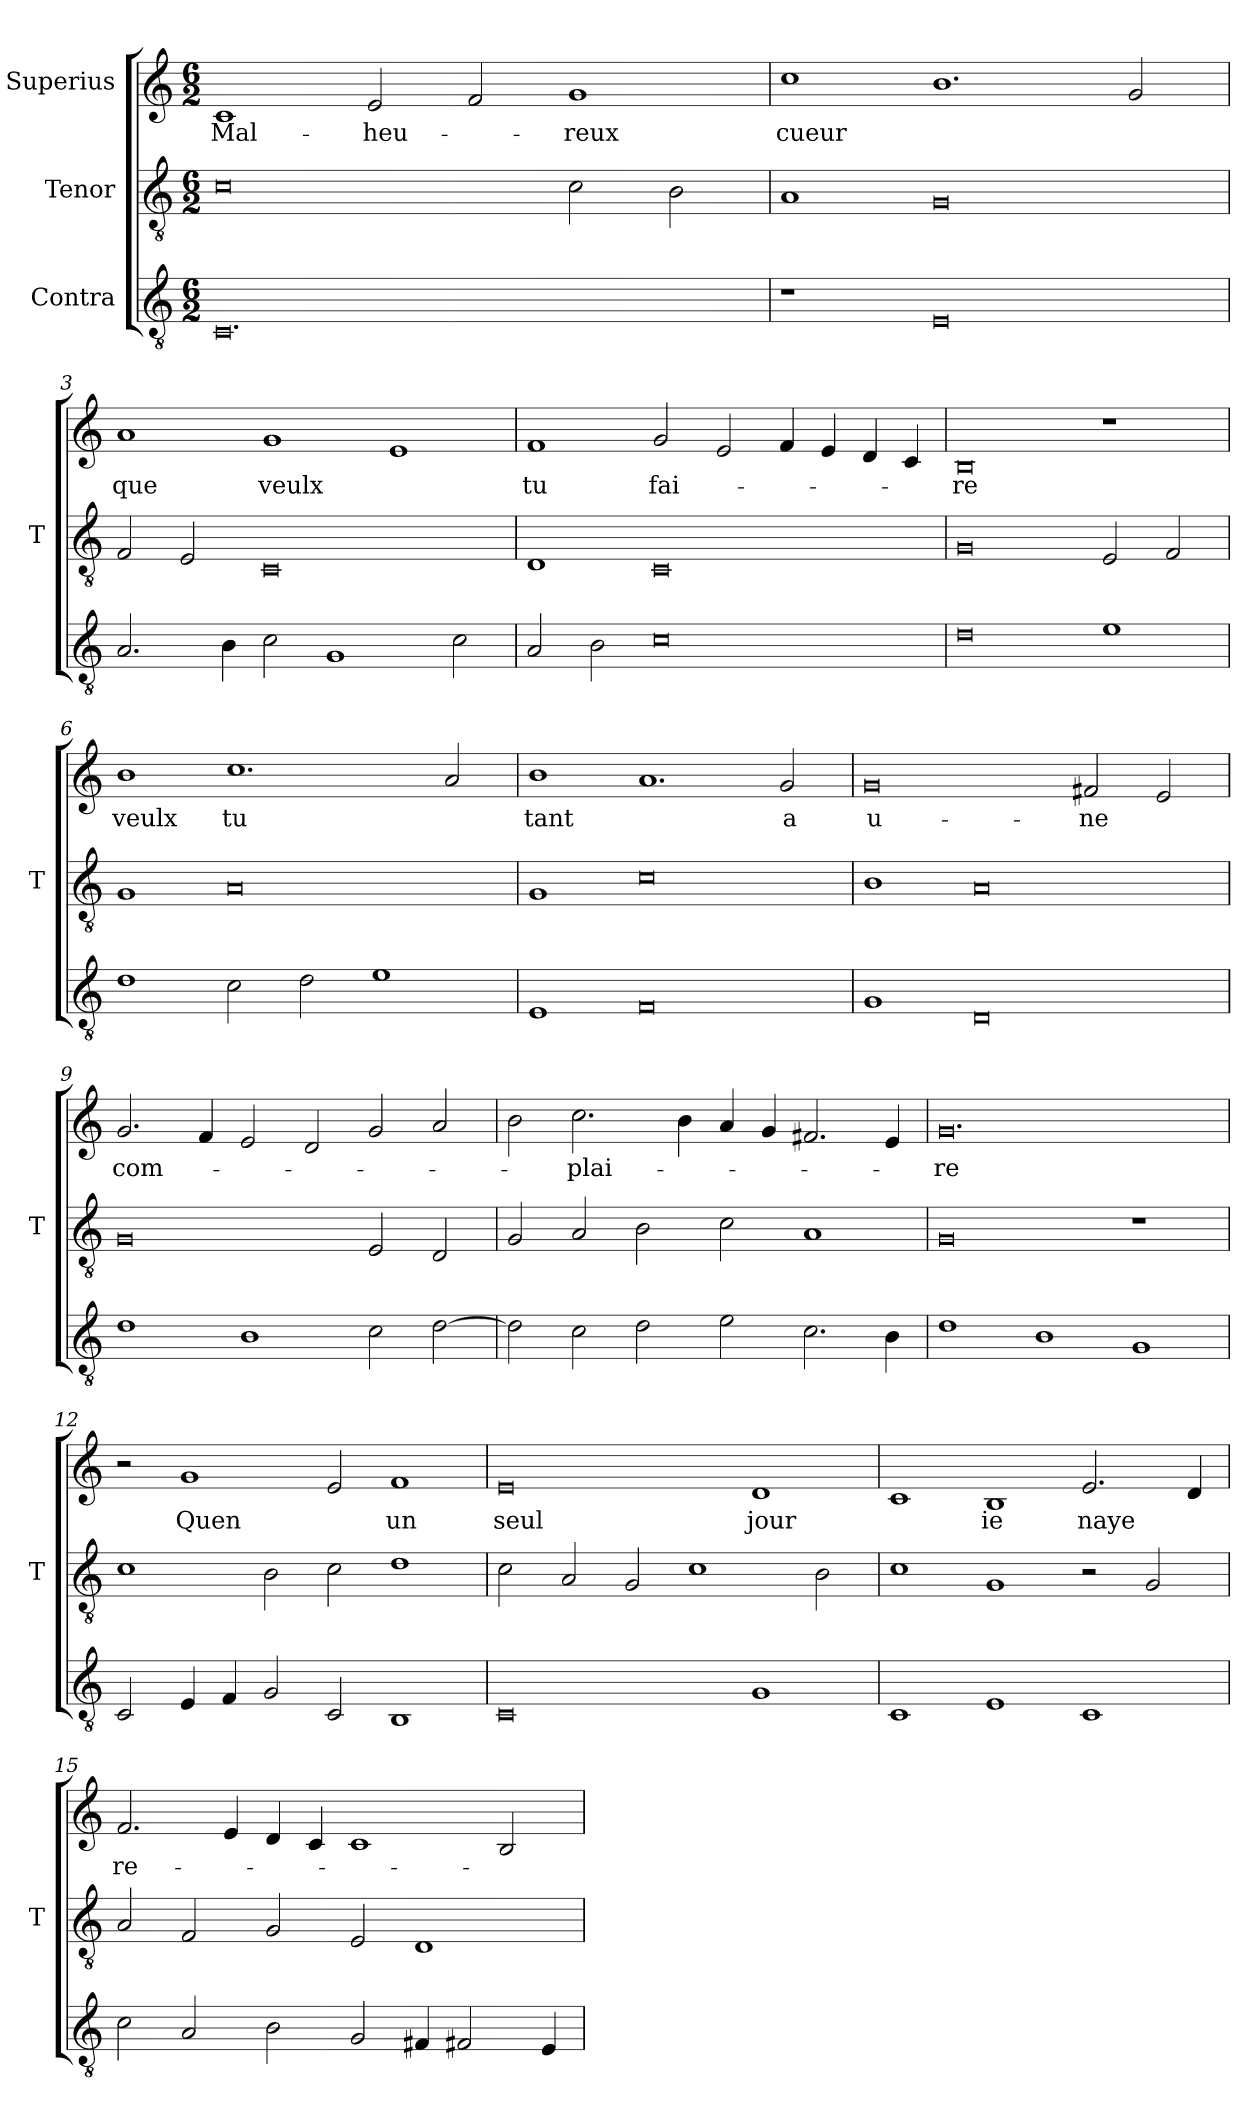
**kern	**kern	**kern	**text
*part3	*part2	*part1	*part1
*staff3	*staff2	*staff1	*staff1
*I"Contra	*I"Tenor	*I"Superius	*
*	*I'T	*	*
*clefGv2	*clefGv2	*clefG2	*
*M6/2	*M6/2	*M6/2	*
=1	=1	=1	=1
0.C	0c	1c	Mal-
.	.	2e	-heu-
.	.	2f	.
.	2c	1g	-reux
.	2B	.	.
=2	=2	=2	=2
1r	1A	1cc	-cueur
0E	0G	1.b	.
.	.	2g	.
=3	=3	=3	=3
2.A	2F	1a	-que
.	2E	.	.
4B	.	.	.
2c	0C	1g	-veulx
1G	.	.	.
.	.	1e	.
2c	.	.	.
=4	=4	=4	=4
2A	1D	1f	-tu
2B	.	.	.
0c	0C	2g	fai-
.	.	2e	.
.	.	4f	.
.	.	4e	.
.	.	4d	.
.	.	4c	.
=5	=5	=5	=5
0d	0G	0B	-re
1e	2E	1r	.
.	2F	.	.
=6	=6	=6	=6
1d	1G	1b	-veulx
2c	0A	1.cc	-tu
2d	.	.	.
1e	.	.	.
.	.	2a	.
=7	=7	=7	=7
1E	1G	1b	-tant
0F	0c	1.a	.
.	.	2g	-a
=8	=8	=8	=8
1G	1B	0g	u-
0D	0A	.	.
.	.	2f#X	-ne
.	.	2e	.
=9	=9	=9	=9
1d	0G	2.g	com-
.	.	4f	.
1B	.	2e	.
.	.	2d	.
2c	2E	2g	.
[2d	2D	2a	.
=10	=10	=10	=10
2d]	2G	2b	.
2c	2A	2.cc	-plai-
2d	2B	.	.
.	.	4b	.
2e	2c	4a	.
.	.	4g	.
2.c	1A	2.f#X	.
4B	.	4e	.
=11	=11	=11	=11
1d	0G	0.g	-re
1B	.	.	.
1G	1r	.	.
=12	=12	=12	=12
2C	1c	2r	.
4E	.	1g	-Quen
4F	.	.	.
2G	2B	.	.
2C	2c	2e	.
1BB	1d	1f	-un
=13	=13	=13	=13
0C	2c	0e	-seul
.	2A	.	.
.	2G	.	.
.	1c	.	.
1G	.	1d	-jour
.	2B	.	.
=14	=14	=14	=14
1C	1c	1c	.
1E	1G	1B	-ie
1C	2r	2.e	-naye
.	2G	.	.
.	.	4d	.
=15	=15	=15	=15
2c	2A	2.f	re-
2A	2F	.	.
.	.	4e	.
2B	2G	4d	.
.	.	4c	.
2G	2E	1c	.
4F#X	1D	.	.
2F#X	.	.	.
.	.	2B	.
4E	.	.	.
=	=	=	=
*-	*-	*-	*-
